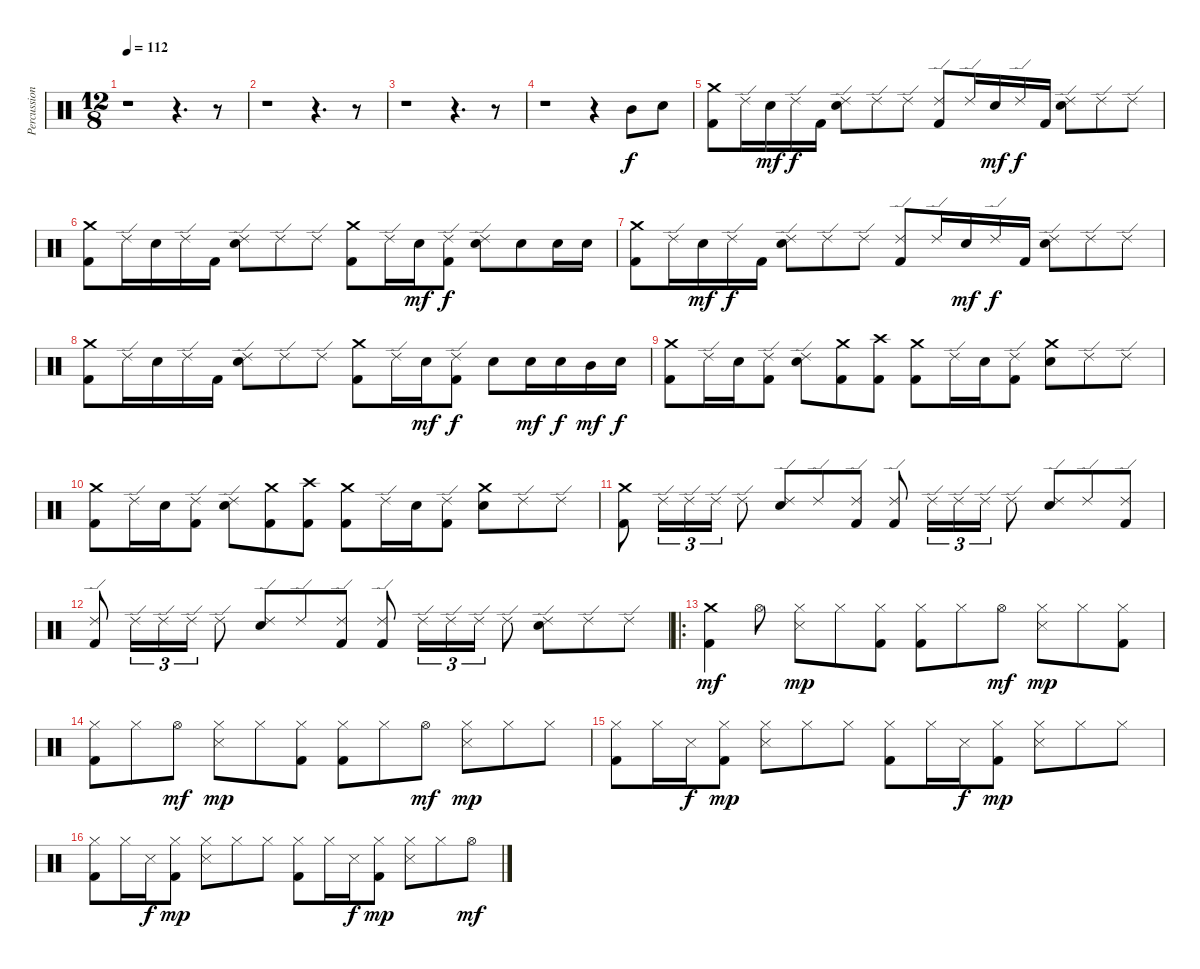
\track ("Percussion" "Percussion") {instrument percussion}
\staff {score}
\articulation defaults
\ts (12 8)
\tempo 112
\clef neutral
\ks c
r.1{dy f} r.4{d} r.8 |
r.1 r.4{d} r.8 |
r.1 r.4{d} r.8 |
r.1 r.4 "Mid Tom (hit)".8 "Electric Snare (hit)".8 |
("Crash medium (hit)" "Kick (hit) 2").8 "Ride (edge) 2".16 "Electric Snare (hit)".16{dy mf} "Ride (edge) 2".16{dy f} "Kick (hit) 2".16 ("Ride (edge) 2" "Electric Snare (hit)").8 "Ride (edge) 2".8 "Ride (edge) 2".8 ("Ride (edge) 2" "Kick (hit) 2").8 "Ride (edge) 2".16 "Electric Snare (hit)".16{dy mf} "Ride (edge) 2".16{dy f} "Kick (hit) 2".16 ("Ride (edge) 2" "Electric Snare (hit)").8 "Ride (edge) 2".8 "Ride (edge) 2".8 |
("Crash medium (hit)" "Kick (hit) 2").8 "Ride (edge) 2".16 "Electric Snare (hit)".16 "Ride (edge) 2".16 "Kick (hit) 2".16 ("Ride (edge) 2" "Electric Snare (hit)").8 "Ride (edge) 2".8 "Ride (edge) 2".8 ("Crash medium (hit)" "Kick (hit) 2").8 "Ride (edge) 2".16 "Electric Snare (hit)".16{dy mf} ("Ride (edge) 2" "Kick (hit) 2").8{dy f} ("Ride (edge) 2" "Electric Snare (hit)").8 "Electric Snare (hit)".8 "Electric Snare (hit)".16 "Electric Snare (hit)".16 |
("Crash medium (hit)" "Kick (hit) 2").8 "Ride (edge) 2".16 "Electric Snare (hit)".16{dy mf} "Ride (edge) 2".16{dy f} "Kick (hit) 2".16 ("Ride (edge) 2" "Electric Snare (hit)").8 "Ride (edge) 2".8 "Ride (edge) 2".8 ("Ride (edge) 2" "Kick (hit) 2").8 "Ride (edge) 2".16 "Electric Snare (hit)".16{dy mf} "Ride (edge) 2".16{dy f} "Kick (hit) 2".16 ("Ride (edge) 2" "Electric Snare (hit)").8 "Ride (edge) 2".8 "Ride (edge) 2".8 |
("Crash medium (hit)" "Kick (hit) 2").8 "Ride (edge) 2".16 "Electric Snare (hit)".16 "Ride (edge) 2".16 "Kick (hit) 2".16 ("Ride (edge) 2" "Electric Snare (hit)").8 "Ride (edge) 2".8 "Ride (edge) 2".8 ("Crash medium (hit)" "Kick (hit) 2").8 "Ride (edge) 2".16 "Electric Snare (hit)".16{dy mf} ("Ride (edge) 2" "Kick (hit) 2").8{dy f} "Electric Snare (hit)".8 "Electric Snare (hit)".16{dy mf} "Electric Snare (hit)".16{dy f} "Mid Tom (hit)".16{dy mf} "Electric Snare (hit)".16{dy f} |
("Crash medium (hit)" "Kick (hit) 2").8 "Ride (edge) 2".16 "Electric Snare (hit)".16 ("Ride (edge) 2" "Kick (hit) 2").8 ("Ride (edge) 2" "Electric Snare (hit)").8 ("Crash medium (hit)" "Kick (hit) 2").8 ("Crash high (hit)" "Kick (hit) 2").8 ("Crash medium (hit)" "Kick (hit) 2").8 "Ride (edge) 2".16 "Electric Snare (hit)".16 ("Ride (edge) 2" "Kick (hit) 2").8 ("Crash medium (hit)" "Electric Snare (hit)").8 "Ride (edge) 2".8 "Ride (edge) 2".8 |
("Crash medium (hit)" "Kick (hit) 2").8 "Ride (edge) 2".16 "Electric Snare (hit)".16 ("Ride (edge) 2" "Kick (hit) 2").8 ("Ride (edge) 2" "Electric Snare (hit)").8 ("Crash medium (hit)" "Kick (hit) 2").8 ("Crash high (hit)" "Kick (hit) 2").8 ("Crash medium (hit)" "Kick (hit) 2").8 "Ride (edge) 2".16 "Electric Snare (hit)".16 ("Ride (edge) 2" "Kick (hit) 2").8 ("Crash medium (hit)" "Electric Snare (hit)").8 "Ride (edge) 2".8 "Ride (edge) 2".8 |
("Crash medium (hit)" "Kick (hit) 2").8 "Ride (edge) 2".16{tu (3 2)} "Ride (edge) 2".16{tu (3 2)} "Ride (edge) 2".16{tu (3 2)} "Ride (edge) 2".8 ("Ride (edge) 2" "Electric Snare (hit)").8 "Ride (edge) 2".8 ("Ride (edge) 2" "Kick (hit) 2").8 ("Ride (edge) 2" "Kick (hit) 2").8 "Ride (edge) 2".16{tu (3 2)} "Ride (edge) 2".16{tu (3 2)} "Ride (edge) 2".16{tu (3 2)} "Ride (edge) 2".8 ("Ride (edge) 2" "Electric Snare (hit)").8 "Ride (edge) 2".8 ("Ride (edge) 2" "Kick (hit) 2").8 |
("Ride (edge) 2" "Kick (hit) 2").8 "Ride (edge) 2".16{tu (3 2)} "Ride (edge) 2".16{tu (3 2)} "Ride (edge) 2".16{tu (3 2)} "Ride (edge) 2".8 ("Ride (edge) 2" "Electric Snare (hit)").8 "Ride (edge) 2".8 ("Ride (edge) 2" "Kick (hit) 2").8 ("Ride (edge) 2" "Kick (hit) 2").8 "Ride (edge) 2".16{tu (3 2)} "Ride (edge) 2".16{tu (3 2)} "Ride (edge) 2".16{tu (3 2)} "Ride (edge) 2".8 ("Ride (edge) 2" "Electric Snare (hit)").8 "Ride (edge) 2".8 "Ride (edge) 2".8 |
\ro
("Crash medium (hit)" "Kick (hit) 2").4{dy mf} "Hi-Hat (open)".8 ("Hi-Hat (closed)" "Snare (side stick) 3").8{dy mp} "Hi-Hat (closed)".8 ("Hi-Hat (closed)" "Kick (hit) 2").8 ("Hi-Hat (closed)" "Kick (hit) 2").8 "Hi-Hat (closed)".8 "Hi-Hat (open)".8{dy mf} ("Hi-Hat (closed)" "Snare (side stick) 3").8{dy mp} "Hi-Hat (closed)".8 ("Hi-Hat (closed)" "Kick (hit) 2").8 |
("Hi-Hat (closed)" "Kick (hit) 2").8 "Hi-Hat (closed)".8 "Hi-Hat (open)".8{dy mf} ("Hi-Hat (closed)" "Snare (side stick) 3").8{dy mp} "Hi-Hat (closed)".8 ("Hi-Hat (closed)" "Kick (hit) 2").8 ("Hi-Hat (closed)" "Kick (hit) 2").8 "Hi-Hat (closed)".8 "Hi-Hat (open)".8{dy mf} ("Hi-Hat (closed)" "Snare (side stick) 3").8{dy mp} "Hi-Hat (closed)".8 "Hi-Hat (closed)".8 |
("Hi-Hat (closed)" "Kick (hit) 2").8 "Hi-Hat (closed)".16 "Snare (side stick) 3".16{dy f} ("Hi-Hat (closed)" "Kick (hit) 2").8{dy mp} ("Hi-Hat (closed)" "Snare (side stick) 3").8 "Hi-Hat (closed)".8 "Hi-Hat (closed)".8 ("Hi-Hat (closed)" "Kick (hit) 2").8 "Hi-Hat (closed)".16 "Snare (side stick) 3".16{dy f} ("Hi-Hat (closed)" "Kick (hit) 2").8{dy mp} ("Hi-Hat (closed)" "Snare (side stick) 3").8 "Hi-Hat (closed)".8 "Hi-Hat (closed)".8 |
("Hi-Hat (closed)" "Kick (hit) 2").8 "Hi-Hat (closed)".16 "Snare (side stick) 3".16{dy f} ("Hi-Hat (closed)" "Kick (hit) 2").8{dy mp} ("Hi-Hat (closed)" "Snare (side stick) 3").8 "Hi-Hat (closed)".8 "Hi-Hat (closed)".8 ("Hi-Hat (closed)" "Kick (hit) 2").8 "Hi-Hat (closed)".16 "Snare (side stick) 3".16{dy f} ("Hi-Hat (closed)" "Kick (hit) 2").8{dy mp} ("Hi-Hat (closed)" "Snare (side stick) 3").8 "Hi-Hat (closed)".8 "Hi-Hat (open)".8{dy mf}
